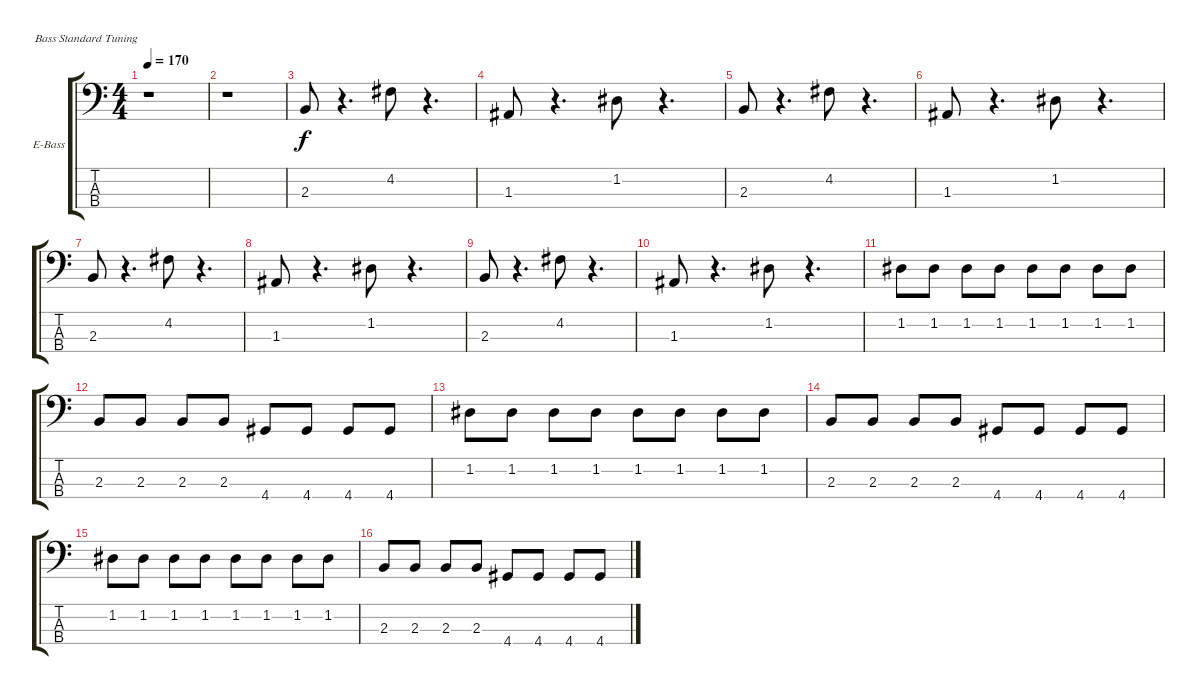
\defaultSystemsLayout 4
\bracketExtendMode groupsimilarinstruments
\firstSystemTrackNameOrientation horizontal
\otherSystemsTrackNameOrientation horizontal
\track ("Басуха" "E-Bass") {instrument electricbassfinger}
\staff {score tabs}
\tuning (G2 D2 A1 E1)
\ts (4 4)
\tempo 170
\clef f4
\ks c
r.1{dy f} |
r.1 |
2.3.8 r.4{d} 4.2.8 r.4{d} |
1.3.8 r.4{d} 1.2.8 r.4{d} |
2.3.8 r.4{d} 4.2.8 r.4{d} |
1.3.8 r.4{d} 1.2.8 r.4{d} |
2.3.8 r.4{d} 4.2.8 r.4{d} |
1.3.8 r.4{d} 1.2.8 r.4{d} |
2.3.8 r.4{d} 4.2.8 r.4{d} |
1.3.8 r.4{d} 1.2.8 r.4{d} |
1.2.8 1.2.8 1.2.8 1.2.8 1.2.8 1.2.8 1.2.8 1.2.8 |
2.3.8 2.3.8 2.3.8 2.3.8 4.4.8 4.4.8 4.4.8 4.4.8 |
1.2.8 1.2.8 1.2.8 1.2.8 1.2.8 1.2.8 1.2.8 1.2.8 |
2.3.8 2.3.8 2.3.8 2.3.8 4.4.8 4.4.8 4.4.8 4.4.8 |
1.2.8 1.2.8 1.2.8 1.2.8 1.2.8 1.2.8 1.2.8 1.2.8 |
2.3.8 2.3.8 2.3.8 2.3.8 4.4.8 4.4.8 4.4.8 4.4.8
